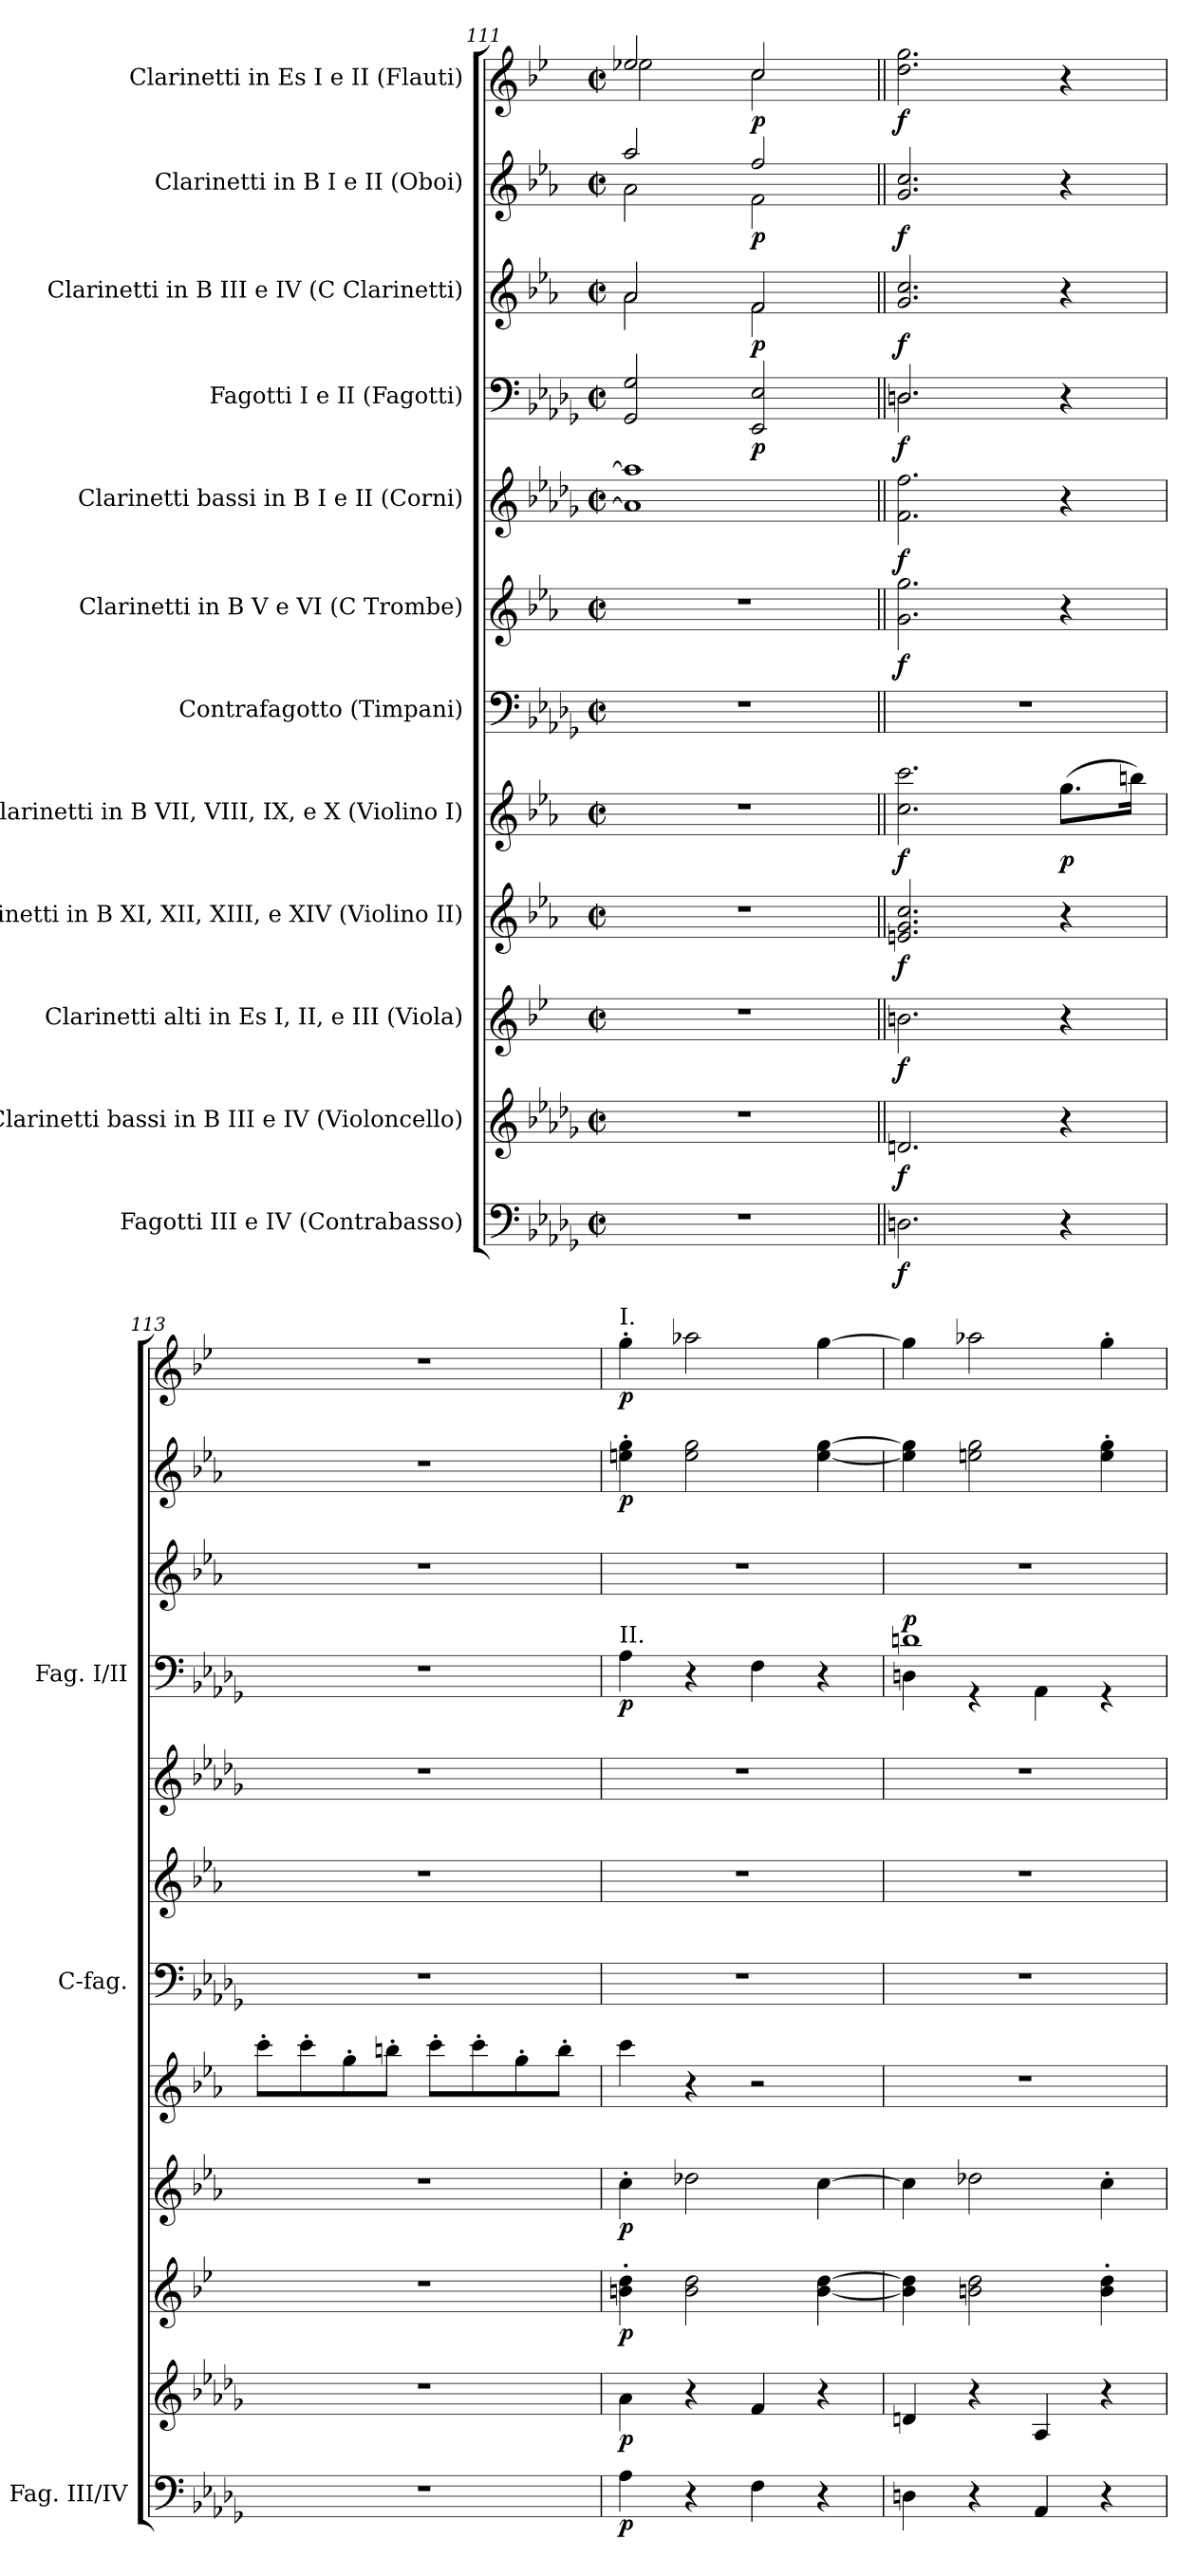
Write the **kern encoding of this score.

**kern	**dynam	**kern	**dynam	**kern	**dynam	**kern	**dynam	**kern	**dynam	**kern	**kern	**dynam	**kern	**dynam	**kern	**dynam	**kern	**dynam	**kern	**dynam	**kern	**dynam
*part12	*part12	*part11	*part11	*part10	*part10	*part9	*part9	*part8	*part8	*part7	*part6	*part6	*part5	*part5	*part4	*part4	*part3	*part3	*part2	*part2	*part1	*part1
*staff12	*staff12	*staff11	*staff11	*staff10	*staff10	*staff9	*staff9	*staff8	*staff8	*staff7	*staff6	*staff6	*staff5	*staff5	*staff4	*staff4	*staff3	*staff3	*staff2	*staff2	*staff1	*staff1
*I"Fagotti III e IV (Contrabasso)	*	*I"Clarinetti bassi in B III e IV (Violoncello)	*	*I"Clarinetti alti in Es I, II, e III (Viola)	*	*I"Clarinetti in B XI, XII, XIII, e XIV (Violino II)	*	*I"Clarinetti in B VII, VIII, IX, e X (Violino I)	*	*I"Contrafagotto (Timpani)	*I"Clarinetti in B V e VI (C Trombe)	*	*I"Clarinetti bassi in B I e II (Corni)	*	*I"Fagotti I e II (Fagotti)	*	*I"Clarinetti in B III e IV (C Clarinetti)	*	*I"Clarinetti in B I e II (Oboi)	*	*I"Clarinetti in Es I e II (Flauti)	*
*I'Fag. III/IV	*	*	*	*	*	*	*	*	*	*I'C-fag.	*	*	*	*	*I'Fag. I/II	*	*	*	*	*	*	*
*clefF4	*	*clefG2	*	*clefG2	*	*clefG2	*	*clefG2	*	*clefF4	*clefG2	*	*clefG2	*	*clefF4	*	*clefG2	*	*clefG2	*	*clefG2	*
*	*	*ITrd8c14	*	*ITrd5c9	*	*ITrd1c2	*	*ITrd1c2	*	*ITrd7c12	*ITrd1c2	*	*ITrd8c14	*	*	*	*ITrd1c2	*	*ITrd1c2	*	*ITrd-2c-3	*
*k[b-e-a-d-g-]	*	*k[b-e-a-d-g-]	*	*k[b-e-a-d-g-]	*	*k[b-e-a-d-g-]	*	*k[b-e-a-d-g-]	*	*k[b-e-a-d-g-]	*k[b-e-a-d-g-]	*	*k[b-e-a-d-g-]	*	*k[b-e-a-d-g-]	*	*k[b-e-a-d-g-]	*	*k[b-e-a-d-g-]	*	*k[b-e-a-d-g-]	*
*M2/2	*	*M2/2	*	*M2/2	*	*M2/2	*	*M2/2	*	*M2/2	*M2/2	*	*M2/2	*	*M2/2	*	*M2/2	*	*M2/2	*	*M2/2	*
*met(c|)	*	*met(c|)	*	*met(c|)	*	*met(c|)	*	*met(c|)	*	*met(c|)	*met(c|)	*	*met(c|)	*	*met(c|)	*	*met(c|)	*	*met(c|)	*	*met(c|)	*
=111	=111	=111	=111	=111	=111	=111	=111	=111	=111	=111	=111	=111	=111	=111	=111	=111	=111	=111	=111	=111	=111	=111
*	*	*	*	*	*	*	*	*	*	*	*	*	*	*	*	*	*^	*	*^	*	*^	*
1r	.	1r	.	1r	.	1r	.	1r	.	1r	1r	.	1A-] 1a-]	.	2GG-/ 2G-/	.	2g-/	2g-\	.	2gg-/	2g-\	.	2gg-X/	2gg-\	.
!	!	!	!	!	!	!	!	!	!	!	!	!	!	!	!	!LO:DY:b	!	!	!LO:DY:b	!	!	!LO:DY:b	!	!	!LO:DY:b
.	.	.	.	.	.	.	.	.	.	.	.	.	.	.	2EE-/ 2E-/	p	2e-/	2e-\	p	2ee-/	2e-\	p	2ee-/	2ee-\	p
!!LO:PB:g=z
=112||	=112||	=112||	=112||	=112||	=112||	=112||	=112||	=112||	=112||	=112||	=112||	=112||	=112||	=112||	=112||	=112||	=112||	=112||	=112||	=112||	=112||	=112||	=112||	=112||	=112||
*	*	*	*	*	*	*	*	*	*	*	*	*	*	*	*^	*	*	*	*	*	*	*	*	*	*
!	!LO:DY:b	!	!LO:DY:b	!	!LO:DY:b	!	!LO:DY:b	!	!LO:DY:b	!	!	!LO:DY:b	!	!LO:DY:b	!	!	!LO:DY:b	!	!	!LO:DY:b	!	!	!LO:DY:b	!	!	!LO:DY:b
*	*	*	*	*	*	*	*	*	*	*	*	*	*	*	*	*	*	*v	*v	*	*	*	*	*v	*v	*
*	*	*	*	*	*	*	*	*	*	*	*	*	*	*	*	*	*	*	*	*v	*v	*	*	*
2.Dn\	f	2.Dn/	f	2.dn\	f	2.dn/ 2.f/ 2.b-/	f	2.b-\ 2.bb-\	f	1r	2.f\ 2.ff\	f	2.F\ 2.f\	f	2.Dn/	2.D\	f	2.f/ 2.b-/	f	2.f/ 2.b-/	f	2.ff\ 2.bb-\	f
!	!	!	!	!	!	!	!	!	!LO:DY:b	!	!	!	!	!	!	!	!	!	!	!	!	!	!
4r	.	4r	.	4r	.	4r	.	(>8.ff\L	p	.	4r	.	4r	.	4r	4ryy	.	4r	.	4r	.	4r	.
.	.	.	.	.	.	.	.	16aan\Jk)	.	.	.	.	.	.	.	.	.	.	.	.	.	.	.
*	*	*	*	*	*	*	*	*	*	*	*	*	*	*	*v	*v	*	*	*	*	*	*	*
=113	=113	=113	=113	=113	=113	=113	=113	=113	=113	=113	=113	=113	=113	=113	=113	=113	=113	=113	=113	=113	=113	=113
1r	.	1r	.	1r	.	1r	.	8bb-'\L	.	1r	1r	.	1r	.	1r	.	1r	.	1r	.	1r	.
.	.	.	.	.	.	.	.	8bb-'\	.	.	.	.	.	.	.	.	.	.	.	.	.	.
.	.	.	.	.	.	.	.	8ff'\	.	.	.	.	.	.	.	.	.	.	.	.	.	.
.	.	.	.	.	.	.	.	8aan'\J	.	.	.	.	.	.	.	.	.	.	.	.	.	.
.	.	.	.	.	.	.	.	8bb-'\L	.	.	.	.	.	.	.	.	.	.	.	.	.	.
.	.	.	.	.	.	.	.	8bb-'\	.	.	.	.	.	.	.	.	.	.	.	.	.	.
.	.	.	.	.	.	.	.	8ff'\	.	.	.	.	.	.	.	.	.	.	.	.	.	.
.	.	.	.	.	.	.	.	8aa'\J	.	.	.	.	.	.	.	.	.	.	.	.	.	.
=114	=114	=114	=114	=114	=114	=114	=114	=114	=114	=114	=114	=114	=114	=114	=114	=114	=114	=114	=114	=114	=114	=114
!	!	!	!	!	!	!	!	!	!	!	!	!	!	!	!	!	!	!	!	!	!LO:TX:a:t=I.	!
!	!	!	!	!	!	!	!	!	!	!	!	!	!	!	!LO:TX:a:t=II.	!	!	!	!	!	!	!
!	!LO:DY:b	!	!LO:DY:b	!	!LO:DY:b	!	!LO:DY:b	!	!	!	!	!	!	!	!	!LO:DY:b	!	!	!	!LO:DY:b	!	!LO:DY:b
4A-\	p	4A-\	p	4dn\' 4f\'	p	4b-'\	p	4bb-\	.	1r	1r	.	1r	.	4A-\	p	1r	.	4ddn\' 4ff\'	p	4bb-'\	p
4r	.	4r	.	2d\ 2f\	.	2cc-X\	.	4r	.	.	.	.	.	.	4r	.	.	.	2dd\ 2ff\	.	2ccc-X\	.
4F\	.	4F/	.	.	.	.	.	2r	.	.	.	.	.	.	4F\	.	.	.	.	.	.	.
4r	.	4r	.	[4d\ [4f\	.	[4b-\	.	.	.	.	.	.	.	.	4r	.	.	.	[4dd\ [4ff\	.	[4bb-\	.
=115	=115	=115	=115	=115	=115	=115	=115	=115	=115	=115	=115	=115	=115	=115	=115	=115	=115	=115	=115	=115	=115	=115
*	*	*	*	*	*	*	*	*	*	*	*	*	*	*	*^	*	*	*	*	*	*	*
!	!	!	!	!	!	!	!	!	!	!	!	!	!	!	!	!	!LO:DY:a	!	!	!	!	!	!
4Dn\	.	4Dn/	.	4d\] 4f\]	.	4b-\]	.	1r	.	1r	1r	.	1r	.	1dn	4Dn\	p	1r	.	4dd\] 4ff\]	.	4bb-\]	.
4r	.	4r	.	2dn\ 2f\	.	2cc-X\	.	.	.	.	.	.	.	.	.	4r	.	.	.	2ddn\ 2ff\	.	2ccc-X\	.
4AA-/	.	4AA-/	.	.	.	.	.	.	.	.	.	.	.	.	.	4AA-\	.	.	.	.	.	.	.
4r	.	4r	.	4d\' 4f\'	.	4b-'\	.	.	.	.	.	.	.	.	.	4r	.	.	.	4dd\' 4ff\'	.	4bb-'\	.
*	*	*	*	*	*	*	*	*	*	*	*	*	*	*	*v	*v	*	*	*	*	*	*	*
=	=	=	=	=	=	=	=	=	=	=	=	=	=	=	=	=	=	=	=	=	=	=
*-	*-	*-	*-	*-	*-	*-	*-	*-	*-	*-	*-	*-	*-	*-	*-	*-	*-	*-	*-	*-	*-	*-
